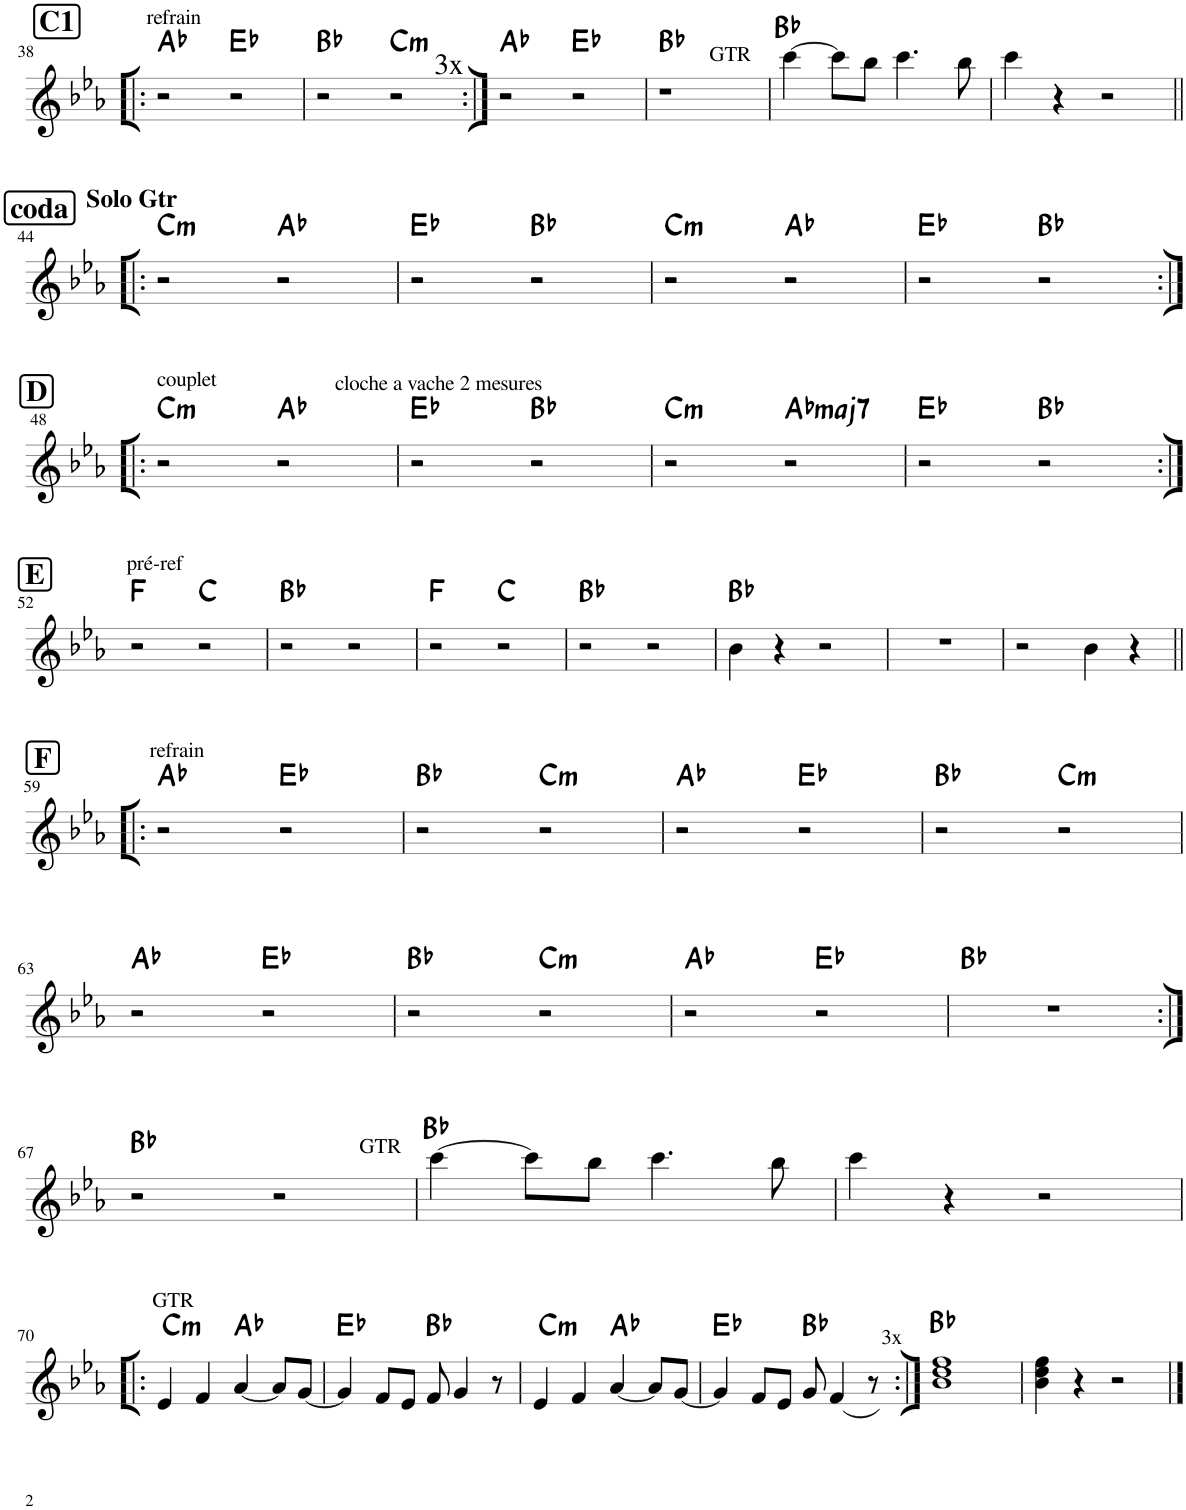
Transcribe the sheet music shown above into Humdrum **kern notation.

**kern	**harte
*part1	*part1
*staff1	*
*I"Piano	*
*I'Pno.	*
!!LO:PB:g=z
*clefG2	*
*k[b-e-a-]	*
*M4/4	*
!!LO:REH:place=s1:a:B:cj:fs=14:t=C1
=38!|:	=38!|:
!LO:TX:a:t=refrain	!
2r	Ab:maj
2r	Eb:maj
=39	=39
2r	Bb:maj
!LO:TX:a:t=3x	!LO:H:kt=m
2r	C:min
=40:|!	=40:|!
2r	Ab:maj
2r	Eb:maj
=41	=41
*^	*
1r	2..ryy	Bb:maj
!	!LO:TX:a:t=GTR	!
.	8ryy	.
*v	*v	*
=42	=42
[4ccc\	Bb:maj
8ccc\L]	.
8bb-\J	.
4.ccc\	.
8bb-\	.
=43	=43
4ccc\	.
4r	.
2r	.
!!LO:LB:g=z
!!LO:REH:place=s1:a:B:cj:fs=14:t=coda
=44!|:	=44!|:
!LO:TX:a:B:t=Solo Gtr	!LO:H:kt=m
2r	C:min
2r	Ab:maj
=45	=45
2r	Eb:maj
2r	Bb:maj
=46	=46
!	!LO:H:kt=m
2r	C:min
2r	Ab:maj
=47	=47
2r	Eb:maj
2r	Bb:maj
!!LO:LB:g=z
!!LO:REH:place=s1:a:B:cj:fs=14:t=D
=48:|!|:	=48:|!|:
!LO:TX:a:t=cloche a vache 2 mesures	!
!LO:TX:a:t=couplet	!LO:H:kt=m
2r	C:min
2r	Ab:maj
=49	=49
2r	Eb:maj
2r	Bb:maj
=50	=50
!	!LO:H:kt=m
2r	C:min
!	!LO:H:kt=maj7
2r	Ab:maj7
=51	=51
2r	Eb:maj
2r	Bb:maj
!!LO:LB:g=z
!!LO:REH:place=s1:a:B:cj:fs=14:t=E
=52:|!	=52:|!
!LO:TX:a:t=pré-ref	!
2r	F:maj
2r	C:maj
=53	=53
2r	Bb:maj
2r	.
=54	=54
2r	F:maj
2r	C:maj
=55	=55
2r	Bb:maj
2r	.
=56	=56
4b-\	Bb:maj
4r	.
2r	.
=57	=57
1r	.
=58	=58
2r	.
4b-\	.
4r	.
!!LO:LB:g=z
!!LO:REH:place=s1:a:B:cj:fs=14:t=F
=59!|:	=59!|:
!LO:TX:a:t=refrain	!
2r	Ab:maj
2r	Eb:maj
=60	=60
2r	Bb:maj
!	!LO:H:kt=m
2r	C:min
=61	=61
2r	Ab:maj
2r	Eb:maj
=62	=62
2r	Bb:maj
!	!LO:H:kt=m
2r	C:min
!!LO:LB:g=z
=63	=63
2r	Ab:maj
2r	Eb:maj
=64	=64
2r	Bb:maj
!	!LO:H:kt=m
2r	C:min
=65	=65
2r	Ab:maj
2r	Eb:maj
=66	=66
1r	Bb:maj
!!LO:LB:g=z
=67:|!	=67:|!
*^	*
2r	2..ryy	Bb:maj
2r	.	.
!	!LO:TX:a:t=GTR	!
.	8ryy	.
*v	*v	*
=68	=68
[4ccc\	Bb:maj
8ccc\L]	.
8bb-\J	.
4.ccc\	.
8bb-\	.
=69	=69
4ccc\	.
4r	.
2r	.
!!LO:LB:g=z
=70!|:	=70!|:
!LO:TX:a:t=GTR	!LO:H:kt=m
4e-/	C:min
4f/	.
[4a-/	Ab:maj
8a-/L]	.
[8g/J	.
=71	=71
4g/]	Eb:maj
8f/L	.
8e-/J	.
8f/	Bb:maj
4g/	.
8r	.
=72	=72
!	!LO:H:kt=m
4e-/	C:min
4f/	.
[4a-/	Ab:maj
8a-/L]	.
[8g/J	.
=73	=73
4g/]	Eb:maj
8f/L	.
8e-/J	.
8g/	Bb:maj
(4f/	.
!LO:TX:a:t=3x	!
8r)	.
=74:|!	=74:|!
1b- 1dd 1ff	Bb:maj
=75	=75
4b-\ 4dd\ 4ff\	.
4r	.
2r	.
==	==
*-	*-
